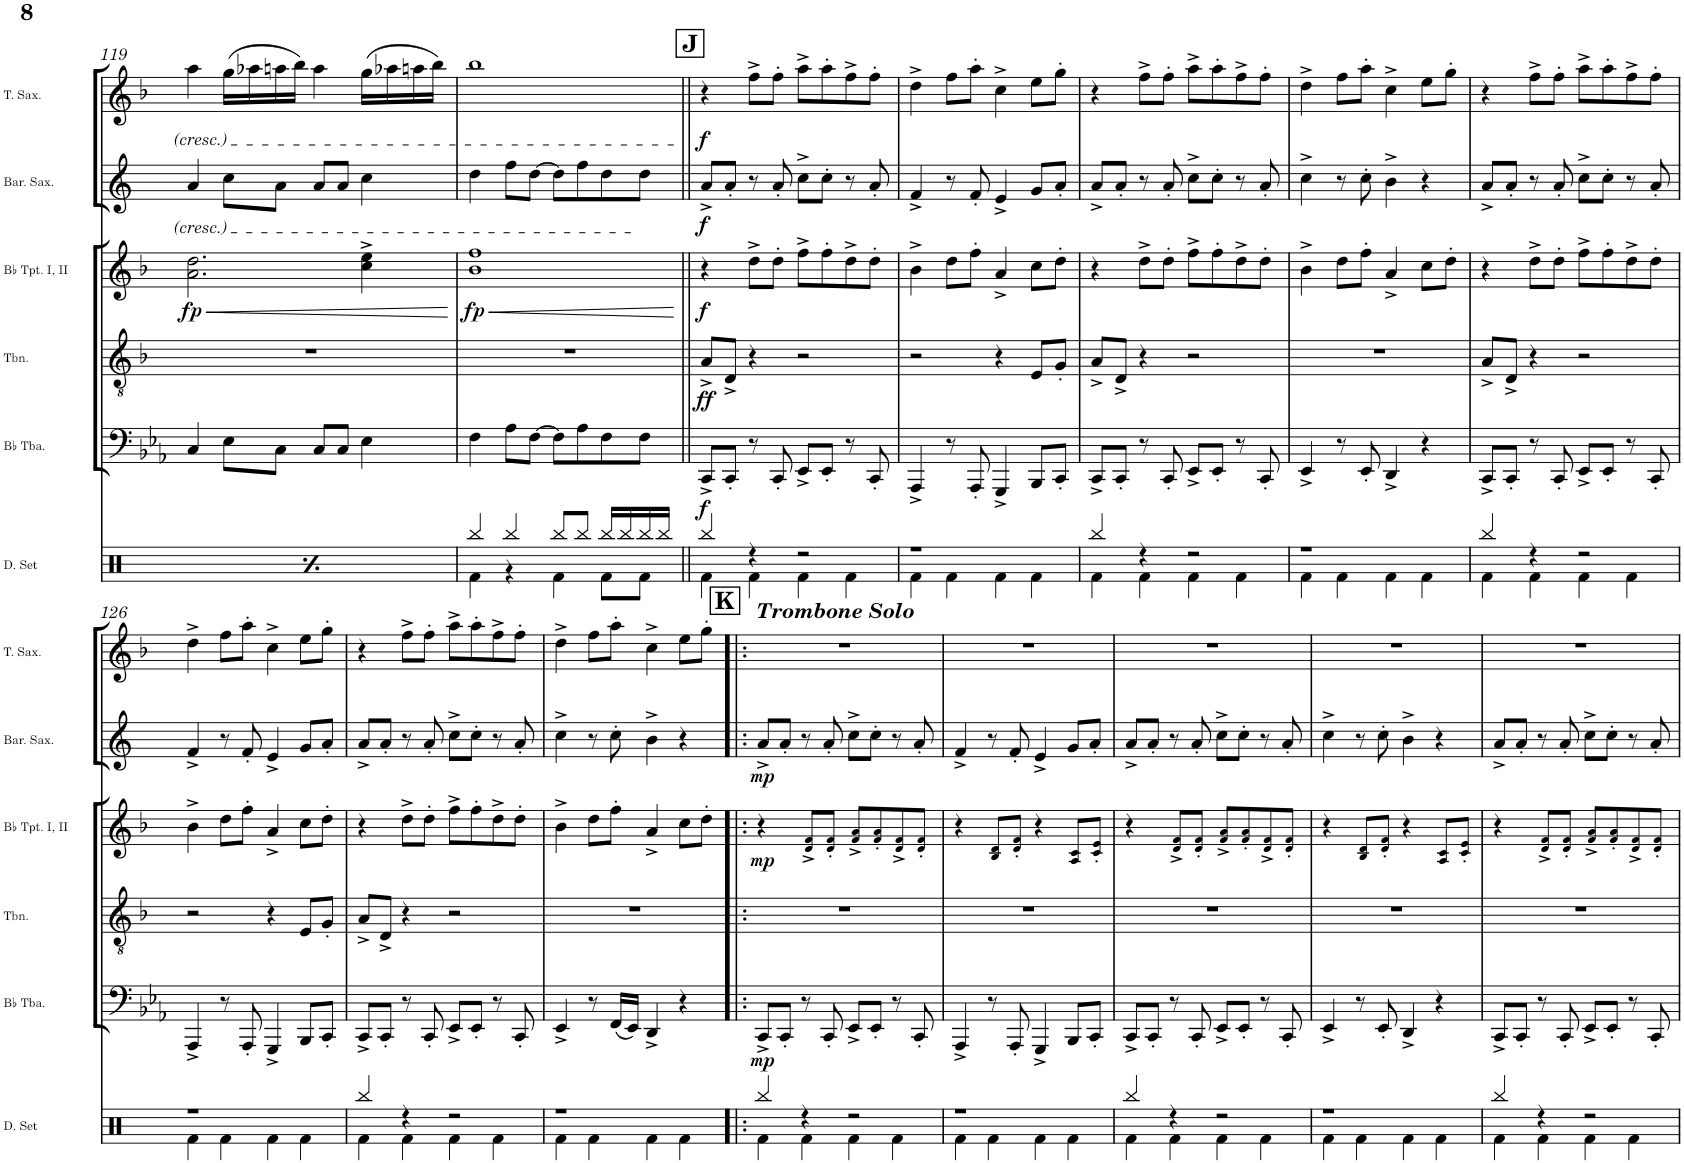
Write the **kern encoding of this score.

**kern	**kern	**dynam	**kern	**dynam	**kern	**dynam	**kern	**dynam	**kern	**dynam
*part6	*part5	*part5	*part4	*part4	*part3	*part3	*part2	*part2	*part1	*part1
*staff6	*staff5	*staff5	*staff4	*staff4	*staff3	*staff3	*staff2	*staff2	*staff1	*staff1
*I"Drumset	*I"Bb Tuba	*	*I"Trombone	*	*I"Bb Trumpet I, II	*	*I"Baritone Saxophone	*	*I"Tenor Saxophone	*
*I'D. Set	*I'Bb Tba.	*	*I'Tbn.	*	*I'Bb Tpt. I, II	*	*I'Bar. Sax.	*	*I'T. Sax.	*
!!LO:PB:g=z
*clefX	*clefF4	*	*clefGv2	*	*clefG2	*	*clefG2	*	*clefG2	*
*	*	*	*Trd1c2	*	*Trd1c2	*	*Trd12c21	*	*Trd8c14	*
*k[]	*k[b-e-a-]	*	*k[b-]	*	*k[b-]	*	*k[]	*	*k[b-]	*
*M2/2	*M2/2	*	*M2/2	*	*M2/2	*	*M2/2	*	*M2/2	*
*met(c|)	*met(c|)	*	*met(c|)	*	*met(c|)	*	*met(c|)	*	*met(c|)	*
=119	=119	=119	=119	=119	=119	=119	=119	=119	=119	=119
*^	*	*	*	*	*	*	*	*	*	*
!	!	!	!	!	!	!	!LO:DY:b	!	!	!	!
4Rbb/	4Rf\	4C/	.	1r	.	2.a\ 2.dd\	fp	4a/	.	4aa\	.
4Rbb/	4r	8E-\L	.	.	.	.	.	8cc\L	.	(16gg\LL	.
.	.	.	.	.	.	.	.	.	.	16aa-X\	.
.	.	8C\J	.	.	.	.	.	8a\J	.	16aan\	.
.	.	.	.	.	.	.	.	.	.	16bb-\JJ)	.
4Rbb/	4Rf\	8C/L	.	.	.	.	.	8a/L	.	4aa\	.
.	.	8C/J	.	.	.	.	.	8a/J	.	.	.
4Rbb/	4r	4E-\	.	.	.	4cc\^ 4ee\^	.	4cc\	.	(16gg\LL	.
.	.	.	.	.	.	.	.	.	.	16aa-X\	.
.	.	.	.	.	.	.	.	.	.	16aan\	.
.	.	.	.	.	.	.	.	.	.	16bb-\JJ)	.
=120	=120	=120	=120	=120	=120	=120	=120	=120	=120	=120	=120
!	!	!	!	!	!	!	!LO:DY:b	!	!	!	!
4Rbb/	4Rf\	4F\	.	1r	.	1b- 1ff	fp	4dd\	.	1bb-	.
4Rbb/	4r	8A-\L	.	.	.	.	.	8ff\L	.	.	.
.	.	[8F\J	.	.	.	.	.	[8dd\J	.	.	.
8Rbb/L	4Rf\	8F\L]	.	.	.	.	.	8dd\L]	.	.	.
8Rbb/J	.	8A-\	.	.	.	.	.	8ff\	.	.	.
16Rbb/LL	8Rf\L	8F\	.	.	.	.	.	8dd\	.	.	.
16Rbb/	.	.	.	.	.	.	.	.	.	.	.
16Rbb/	8Rf\J	8F\J	.	.	.	.	.	8dd\J	.	.	.
16Rbb/JJ	.	.	.	.	.	.	.	.	.	.	.
!!LO:REH:place=s1:a:B:cj:fs=14:t=J
=121||	=121||	=121||	=121||	=121||	=121||	=121||	=121||	=121||	=121||	=121||	=121||
!	!	!	!LO:DY:b	!	!LO:DY:b	!	!LO:DY:b	!	!LO:DY:b	!	!LO:DY:b
4Rbb/	4Rf\	8CC^/L	f	8A^/L	ff	4r	f	8a^/L	f	4r	f
.	.	8CC'/J	.	8D^/J	.	.	.	8a'/J	.	.	.
4r	4Rf\	8r	.	4r	.	8dd^\L	.	8r	.	8ff^\L	.
.	.	8CC'/	.	.	.	8dd'\J	.	8a'/	.	8ff'\J	.
2r	4Rf\	8EE-^/L	.	2r	.	8ff^\L	.	8cc^\L	.	8aa^\L	.
.	.	8EE-'/J	.	.	.	8ff'\	.	8cc'\J	.	8aa'\	.
.	4Rf\	8r	.	.	.	8dd^\	.	8r	.	8ff^\	.
.	.	8CC'/	.	.	.	8dd'\J	.	8a'/	.	8ff'\J	.
=122	=122	=122	=122	=122	=122	=122	=122	=122	=122	=122	=122
1r	4Rf\	4AAA-^/	.	2r	.	4b-^\	.	4f^/	.	4dd^\	.
.	4Rf\	8r	.	.	.	8dd\L	.	8r	.	8ff\L	.
.	.	8AAA-'/	.	.	.	8ff'\J	.	8f'/	.	8aa'\J	.
.	4Rf\	4GGG^/	.	4r	.	4a^/	.	4e^/	.	4cc^\	.
.	4Rf\	8BBB-/L	.	8E/L	.	8cc\L	.	8g/L	.	8ee\L	.
.	.	8CC'/J	.	8G'/J	.	8dd'\J	.	8a'/J	.	8gg'\J	.
=123	=123	=123	=123	=123	=123	=123	=123	=123	=123	=123	=123
4Rbb/	4Rf\	8CC^/L	.	8A^/L	.	4r	.	8a^/L	.	4r	.
.	.	8CC'/J	.	8D^/J	.	.	.	8a'/J	.	.	.
4r	4Rf\	8r	.	4r	.	8dd^\L	.	8r	.	8ff^\L	.
.	.	8CC'/	.	.	.	8dd'\J	.	8a'/	.	8ff'\J	.
2r	4Rf\	8EE-^/L	.	2r	.	8ff^\L	.	8cc^\L	.	8aa^\L	.
.	.	8EE-'/J	.	.	.	8ff'\	.	8cc'\J	.	8aa'\	.
.	4Rf\	8r	.	.	.	8dd^\	.	8r	.	8ff^\	.
.	.	8CC'/	.	.	.	8dd'\J	.	8a'/	.	8ff'\J	.
=124	=124	=124	=124	=124	=124	=124	=124	=124	=124	=124	=124
1r	4Rf\	4EE-^/	.	1r	.	4b-^\	.	4cc^\	.	4dd^\	.
.	4Rf\	8r	.	.	.	8dd\L	.	8r	.	8ff\L	.
.	.	8EE-'/	.	.	.	8ff'\J	.	8cc'\	.	8aa'\J	.
.	4Rf\	4DD^/	.	.	.	4a^/	.	4b^\	.	4cc^\	.
.	4Rf\	4r	.	.	.	8cc\L	.	4r	.	8ee\L	.
.	.	.	.	.	.	8dd'\J	.	.	.	8gg'\J	.
=125	=125	=125	=125	=125	=125	=125	=125	=125	=125	=125	=125
4Rbb/	4Rf\	8CC^/L	.	8A^/L	.	4r	.	8a^/L	.	4r	.
.	.	8CC'/J	.	8D^/J	.	.	.	8a'/J	.	.	.
4r	4Rf\	8r	.	4r	.	8dd^\L	.	8r	.	8ff^\L	.
.	.	8CC'/	.	.	.	8dd'\J	.	8a'/	.	8ff'\J	.
2r	4Rf\	8EE-^/L	.	2r	.	8ff^\L	.	8cc^\L	.	8aa^\L	.
.	.	8EE-'/J	.	.	.	8ff'\	.	8cc'\J	.	8aa'\	.
.	4Rf\	8r	.	.	.	8dd^\	.	8r	.	8ff^\	.
.	.	8CC'/	.	.	.	8dd'\J	.	8a'/	.	8ff'\J	.
!!LO:LB:g=z
=126	=126	=126	=126	=126	=126	=126	=126	=126	=126	=126	=126
1r	4Rf\	4AAA-^/	.	2r	.	4b-^\	.	4f^/	.	4dd^\	.
.	4Rf\	8r	.	.	.	8dd\L	.	8r	.	8ff\L	.
.	.	8AAA-'/	.	.	.	8ff'\J	.	8f'/	.	8aa'\J	.
.	4Rf\	4GGG^/	.	4r	.	4a^/	.	4e^/	.	4cc^\	.
.	4Rf\	8BBB-/L	.	8E/L	.	8cc\L	.	8g/L	.	8ee\L	.
.	.	8CC'/J	.	8G'/J	.	8dd'\J	.	8a'/J	.	8gg'\J	.
=127	=127	=127	=127	=127	=127	=127	=127	=127	=127	=127	=127
4Rbb/	4Rf\	8CC^/L	.	8A^/L	.	4r	.	8a^/L	.	4r	.
.	.	8CC'/J	.	8D^/J	.	.	.	8a'/J	.	.	.
4r	4Rf\	8r	.	4r	.	8dd^\L	.	8r	.	8ff^\L	.
.	.	8CC'/	.	.	.	8dd'\J	.	8a'/	.	8ff'\J	.
2r	4Rf\	8EE-^/L	.	2r	.	8ff^\L	.	8cc^\L	.	8aa^\L	.
.	.	8EE-'/J	.	.	.	8ff'\	.	8cc'\J	.	8aa'\	.
.	4Rf\	8r	.	.	.	8dd^\	.	8r	.	8ff^\	.
.	.	8CC'/	.	.	.	8dd'\J	.	8a'/	.	8ff'\J	.
=128	=128	=128	=128	=128	=128	=128	=128	=128	=128	=128	=128
1r	4Rf\	4EE-^/	.	1r	.	4b-^\	.	4cc^\	.	4dd^\	.
.	4Rf\	8r	.	.	.	8dd\L	.	8r	.	8ff\L	.
.	.	(16FF/LL	.	.	.	8ff'\J	.	8cc'\	.	8aa'\J	.
.	.	16EE-/JJ)	.	.	.	.	.	.	.	.	.
.	4Rf\	4DD^/	.	.	.	4a^/	.	4b^\	.	4cc^\	.
.	4Rf\	4r	.	.	.	8cc\L	.	4r	.	8ee\L	.
.	.	.	.	.	.	8dd'\J	.	.	.	8gg'\J	.
!!LO:REH:place=s1:a:B:cj:fs=14:t=K
=129!|:	=129!|:	=129!|:	=129!|:	=129!|:	=129!|:	=129!|:	=129!|:	=129!|:	=129!|:	=129!|:	=129!|:
!	!	!	!	!	!	!	!	!	!	!LO:TX:a:Bi:t=Trombone Solo	!
!	!	!	!LO:DY:b	!	!	!	!LO:DY:b	!	!LO:DY:b	!	!
4Rbb/	4Rf\	8CC^/L	mp	1r	.	4r	mp	8a^/L	mp	1r	.
.	.	8CC'/J	.	.	.	.	.	8a'/J	.	.	.
4r	4Rf\	8r	.	.	.	8d!/^ 8f!/^L	.	8r	.	.	.
.	.	8CC'/	.	.	.	8d!/' 8f!/'J	.	8a'/	.	.	.
2r	4Rf\	8EE-^/L	.	.	.	8f!/^ 8a!/^L	.	8cc^\L	.	.	.
.	.	8EE-'/J	.	.	.	8f!/' 8a!/'	.	8cc'\J	.	.	.
.	4Rf\	8r	.	.	.	8d!/^ 8f!/^	.	8r	.	.	.
.	.	8CC'/	.	.	.	8d!/' 8f!/'J	.	8a'/	.	.	.
=130	=130	=130	=130	=130	=130	=130	=130	=130	=130	=130	=130
1r	4Rf\	4AAA-^/	.	1r	.	4r	.	4f^/	.	1r	.
.	4Rf\	8r	.	.	.	8B-!/ 8d!/L	.	8r	.	.	.
.	.	8AAA-'/	.	.	.	8d!/' 8f!/'J	.	8f'/	.	.	.
.	4Rf\	4GGG^/	.	.	.	4r	.	4e^/	.	.	.
.	4Rf\	8BBB-/L	.	.	.	8A!/ 8c!/L	.	8g/L	.	.	.
.	.	8CC'/J	.	.	.	8c!/' 8e!/'J	.	8a'/J	.	.	.
=131	=131	=131	=131	=131	=131	=131	=131	=131	=131	=131	=131
4Rbb/	4Rf\	8CC^/L	.	1r	.	4r	.	8a^/L	.	1r	.
.	.	8CC'/J	.	.	.	.	.	8a'/J	.	.	.
4r	4Rf\	8r	.	.	.	8d!/^ 8f!/^L	.	8r	.	.	.
.	.	8CC'/	.	.	.	8d!/' 8f!/'J	.	8a'/	.	.	.
2r	4Rf\	8EE-^/L	.	.	.	8f!/^ 8a!/^L	.	8cc^\L	.	.	.
.	.	8EE-'/J	.	.	.	8f!/' 8a!/'	.	8cc'\J	.	.	.
.	4Rf\	8r	.	.	.	8d!/^ 8f!/^	.	8r	.	.	.
.	.	8CC'/	.	.	.	8d!/' 8f!/'J	.	8a'/	.	.	.
=132	=132	=132	=132	=132	=132	=132	=132	=132	=132	=132	=132
1r	4Rf\	4EE-^/	.	1r	.	4r	.	4cc^\	.	1r	.
.	4Rf\	8r	.	.	.	8B-!/ 8d!/L	.	8r	.	.	.
.	.	8EE-'/	.	.	.	8d!/' 8f!/'J	.	8cc'\	.	.	.
.	4Rf\	4DD^/	.	.	.	4r	.	4b^\	.	.	.
.	4Rf\	4r	.	.	.	8A!/ 8c!/L	.	4r	.	.	.
.	.	.	.	.	.	8c!/' 8e!/'J	.	.	.	.	.
=133	=133	=133	=133	=133	=133	=133	=133	=133	=133	=133	=133
4Rbb/	4Rf\	8CC^/L	.	1r	.	4r	.	8a^/L	.	1r	.
.	.	8CC'/J	.	.	.	.	.	8a'/J	.	.	.
4r	4Rf\	8r	.	.	.	8d!/^ 8f!/^L	.	8r	.	.	.
.	.	8CC'/	.	.	.	8d!/' 8f!/'J	.	8a'/	.	.	.
2r	4Rf\	8EE-^/L	.	.	.	8f!/^ 8a!/^L	.	8cc^\L	.	.	.
.	.	8EE-'/J	.	.	.	8f!/' 8a!/'	.	8cc'\J	.	.	.
.	4Rf\	8r	.	.	.	8d!/^ 8f!/^	.	8r	.	.	.
.	.	8CC'/	.	.	.	8d!/' 8f!/'J	.	8a'/	.	.	.
*v	*v	*	*	*	*	*	*	*	*	*	*
=	=	=	=	=	=	=	=	=	=	=
*-	*-	*-	*-	*-	*-	*-	*-	*-	*-	*-
